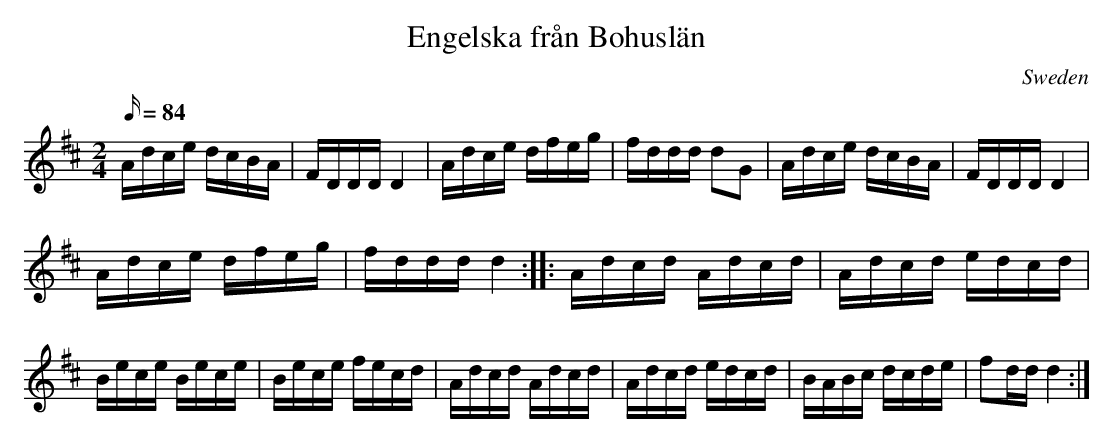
X:1
T:Engelska från Bohuslän
L:1/16
M:2/4
O:Sweden
Q:84
K:D major
Adce dcBA | FDDD D4 | Adce dfeg | fddd d2G2 | \
Adce dcBA | FDDD D4 |
Adce dfeg | fddd d4 :: \
Adcd Adcd | Adcd edcd |
Bece Bece | Bece fecd | \
Adcd Adcd | Adcd edcd | BABc dcde | f2dd d4 :|
